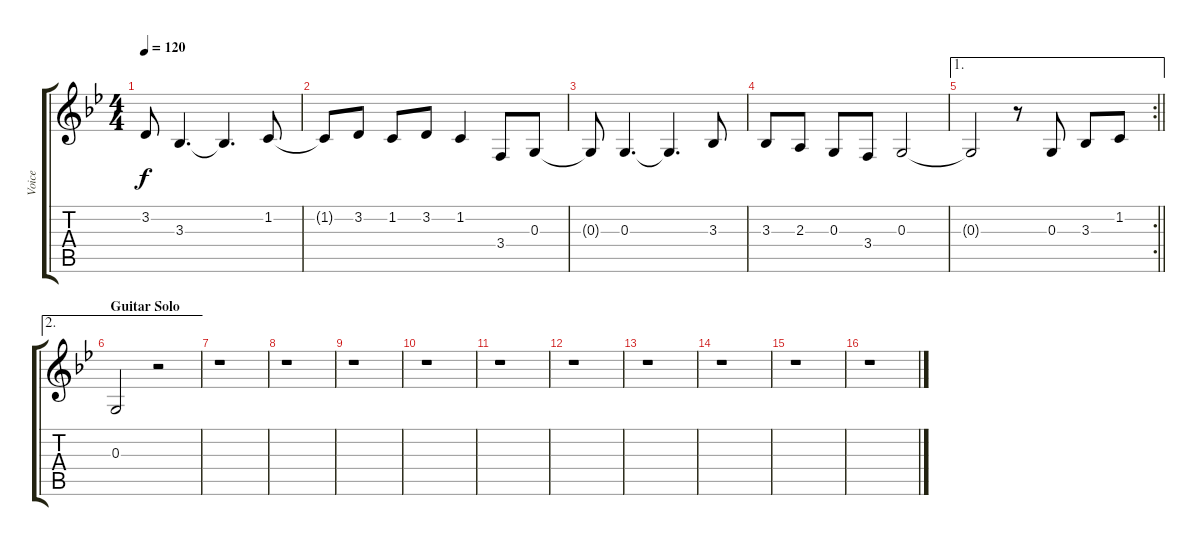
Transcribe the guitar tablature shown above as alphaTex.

\track ("Voice" "Voice") {instrument lead1square}
\staff {score tabs}
\tuning (E4 B3 G3 D3 A2 E2) {hide}
\ts (4 4)
\tempo 120
\clef g2
\ks bb
3.2.8{dy f} 3.3.4{d} 3.3{t}.4{d} 1.2.8 |
1.2{t}.8 3.2.8 1.2.8 3.2.8 1.2.4 3.4.8 0.3.8 |
0.3{t}.8 0.3.4{d} 0.3{t}.4{d} 3.3.8 |
3.3.8 2.3.8 0.3.8 3.4.8 0.3.2 |
\ae 1
\rc 2
\barLineRight lightlight
0.3{t}.2 r.8 0.3.8 3.3.8 1.2.8 |
\ae 2
\section ("" "Guitar Solo")
0.3.2 r.2 |
r.1 |
r.1 |
r.1 |
r.1 |
r.1 |
r.1 |
r.1 |
r.1 |
r.1 |
r.1
